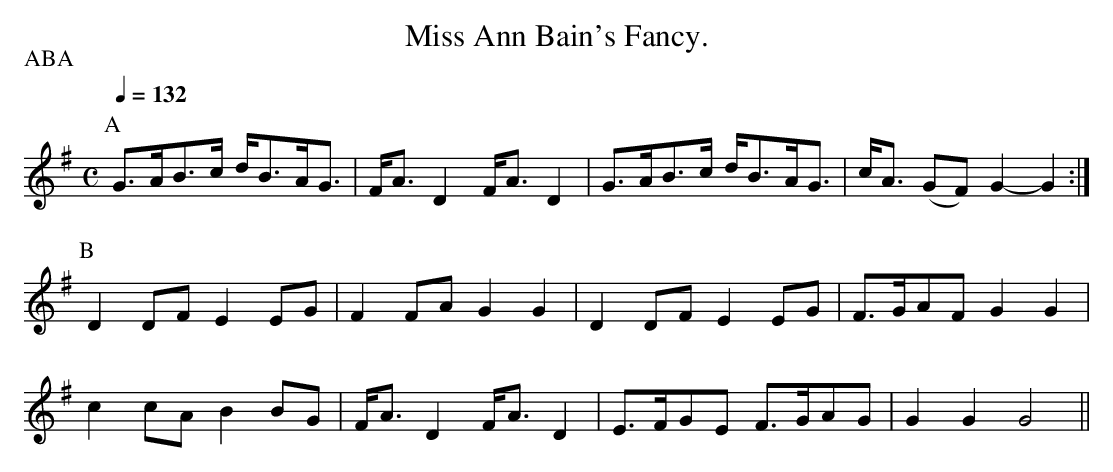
X:1
T:Miss Ann Bain's Fancy.
M:C
L:1/8
Q:1/4=132
P:ABA % Aird prints a da capo
K:G
P:A
G>AB>c d<BA<G|F<AD2 F<AD2|G>AB>c d<BA<G|c<A (GF) G2-G2:|
P:B
D2 DF  E2 EG |F2 FA G2 G2|D2 DF  E2 EG |F>GAF  G2 G2 |
c2 cA  B2 BG |F<AD2 F<AD2|E>FGE  F>GAG |G2   G2  G4   ||
